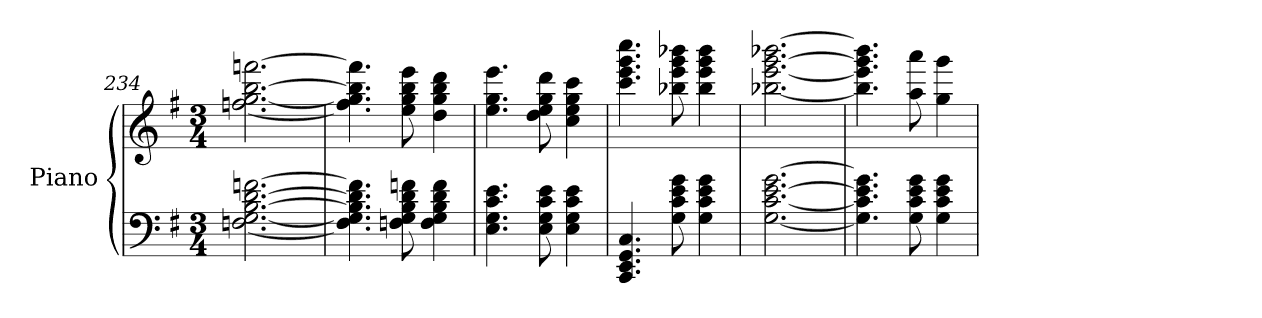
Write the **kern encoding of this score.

**kern	**kern
*part1	*part1
*staff2	*staff1
*I"Piano	*
*I'Pno	*
*clefF4	*clefG2
*k[f#]	*k[f#]
*G:	*G:
*M3/4	*M3/4
=234	=234
[2.Fn\ [2.G\ [2.B\ [2.d\ [2.fn\	[2.ffn\ [2.gg\ [2.bb\ [2.fffn\
=235	=235
4.F\] 4.G\] 4.B\] 4.d\] 4.f\]	4.ff\] 4.gg\] 4.bb\] 4.fff\]
8Fn\ 8G\ 8B\ 8d\ 8fn\	8ee\ 8gg\ 8bb\ 8eee\
4F\ 4G\ 4B\ 4d\ 4f\	4dd\ 4gg\ 4bb\ 4ddd\
=236	=236
4.E\ 4.G\ 4.c\ 4.e\	4.ee\ 4.gg\ 4.eee\
8E\ 8G\ 8c\ 8e\	8dd\ 8ee\ 8gg\ 8ddd\
4E\ 4G\ 4c\ 4e\	4cc\ 4ee\ 4gg\ 4ccc\
=237	=237
4.CC/ 4.EE/ 4.GG/ 4.C/	4.ccc\ 4.eee\ 4.ggg\ 4.cccc\
8G\ 8c\ 8e\ 8g\	8bb-X\ 8eee\ 8ggg\ 8bbb-X\
4G\ 4c\ 4e\ 4g\	4bb-\ 4eee\ 4ggg\ 4bbb-\
!!LO:PB:g=z
=238	=238
[2.G\ [2.c\ [2.e\ [2.g\	[2.bb-X\ [2.eee\ [2.ggg\ [2.bbb-X\
=239	=239
4.G\] 4.c\] 4.e\] 4.g\]	4.bb-\] 4.eee\] 4.ggg\] 4.bbb-\]
8G\ 8c\ 8e\ 8g\	8aa\ 8aaa\
4G\ 4c\ 4e\ 4g\	4gg\ 4ggg\
=	=
*-	*-
